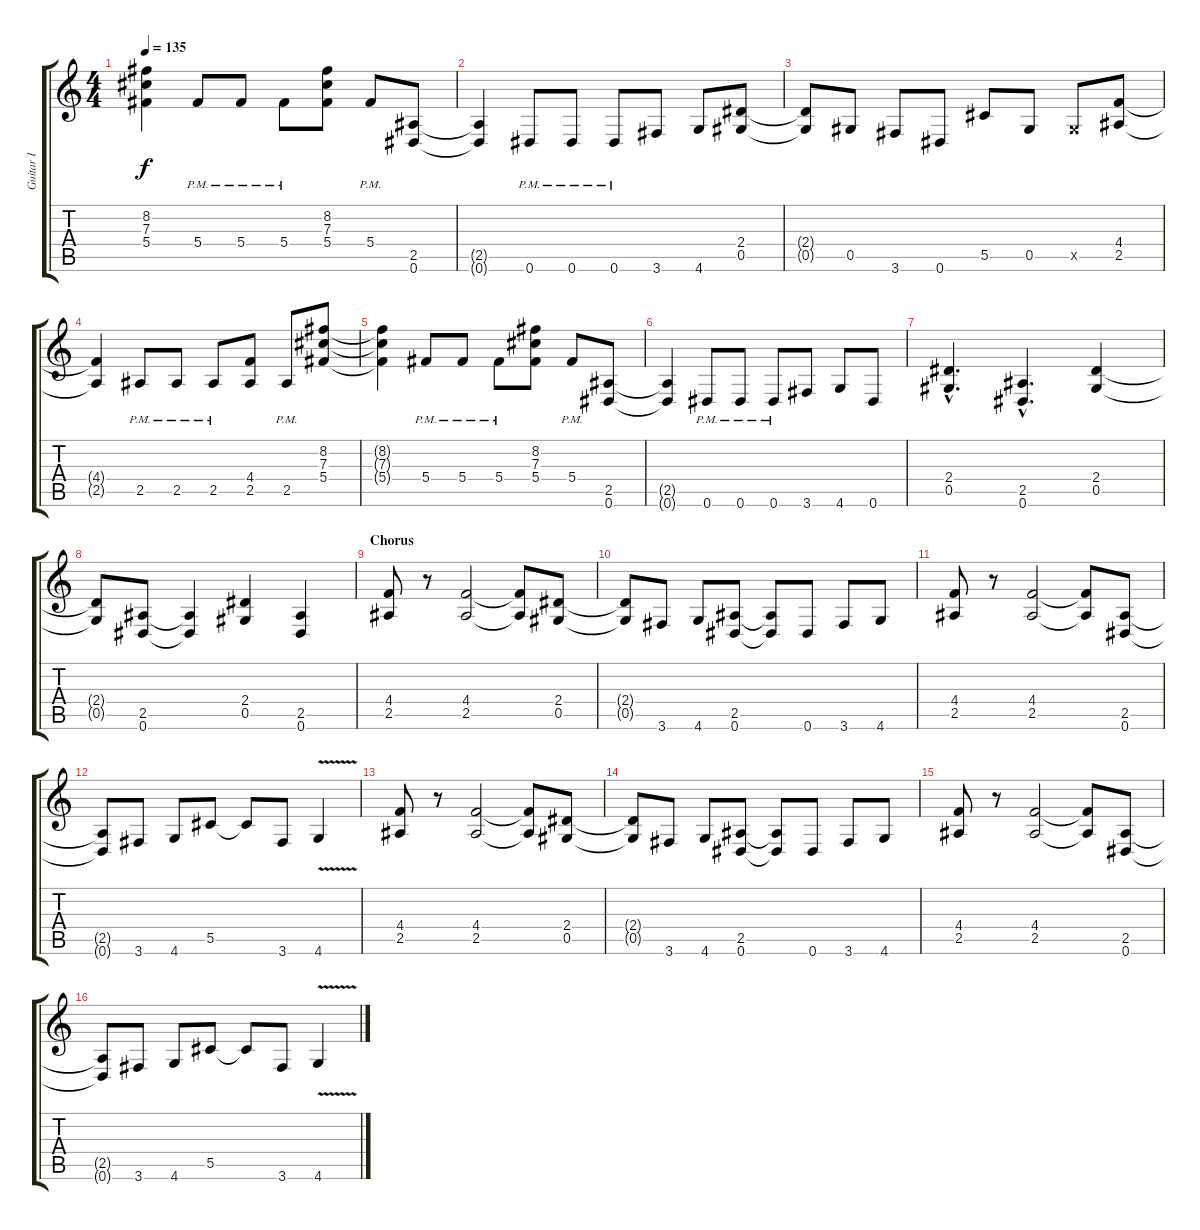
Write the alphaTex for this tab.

\track ("Guitar I" "Guitar I") {instrument distortionguitar}
\staff {score tabs}
\tuning (Eb4 Bb3 Gb3 Db3 Ab2 Eb2) {hide}
\ts (4 4)
\tempo 135
\clef g2
\ks c
(8.2{t} 7.3{t} 5.4{t}).4{dy f} 5.4{pm}.8 5.4{pm}.8 5.4{pm}.8 (8.2 7.3 5.4).8 5.4{pm}.8 (2.5 0.6).8 |
(2.5{t} 0.6{t}).4 0.6{pm}.8 0.6{pm}.8 0.6{pm}.8 3.6.8 4.6.8 (2.4 0.5).8 |
(2.4{t} 0.5{t}).8 0.5.8 3.6.8 0.6.8 5.5.8 0.5.8 0.5{x}.8 (4.4 2.5).8 |
(4.4{t} 2.5{t}).4 2.5{pm}.8 2.5{pm}.8 2.5{pm}.8 (4.4 2.5).8 2.5{pm}.8 (8.2 7.3 5.4).8 |
(8.2{t} 7.3{t} 5.4{t}).4 5.4{pm}.8 5.4{pm}.8 5.4{pm}.8 (8.2 7.3 5.4).8 5.4{pm}.8 (2.5 0.6).8 |
(2.5{t} 0.6{t}).4 0.6{pm}.8 0.6{pm}.8 0.6{pm}.8 3.6.8 4.6.8 0.6.8 |
(2.4{hac} 0.5{hac}).4{d} (2.5{hac} 0.6{hac}).4{d} (2.4 0.5).4 |
(2.4{t} 0.5{t}).8 (2.5 0.6).8 (2.5{t} 0.6{t}).4 (2.4 0.5).4 (2.5 0.6).4 |
\section ("" "Chorus")
(4.4 2.5).8 r.8 (4.4 2.5).2 (4.4{t} 2.5{t}).8 (2.4 0.5).8 |
(2.4{t} 0.5{t}).8 3.6.8 4.6.8 (2.5 0.6).8 (2.5{t} 0.6{t}).8 0.6.8 3.6.8 4.6.8 |
(4.4 2.5).8 r.8 (4.4 2.5).2 (4.4{t} 2.5{t}).8 (2.5 0.6).8 |
(2.5{t} 0.6{t}).8 3.6.8 4.6.8 5.5.8 5.5{t}.8 3.6.8 4.6{v}.4 |
(4.4 2.5).8 r.8 (4.4 2.5).2 (4.4{t} 2.5{t}).8 (2.4 0.5).8 |
(2.4{t} 0.5{t}).8 3.6.8 4.6.8 (2.5 0.6).8 (2.5{t} 0.6{t}).8 0.6.8 3.6.8 4.6.8 |
(4.4 2.5).8 r.8 (4.4 2.5).2 (4.4{t} 2.5{t}).8 (2.5 0.6).8 |
(2.5{t} 0.6{t}).8 3.6.8 4.6.8 5.5.8 5.5{t}.8 3.6.8 4.6{v}.4
